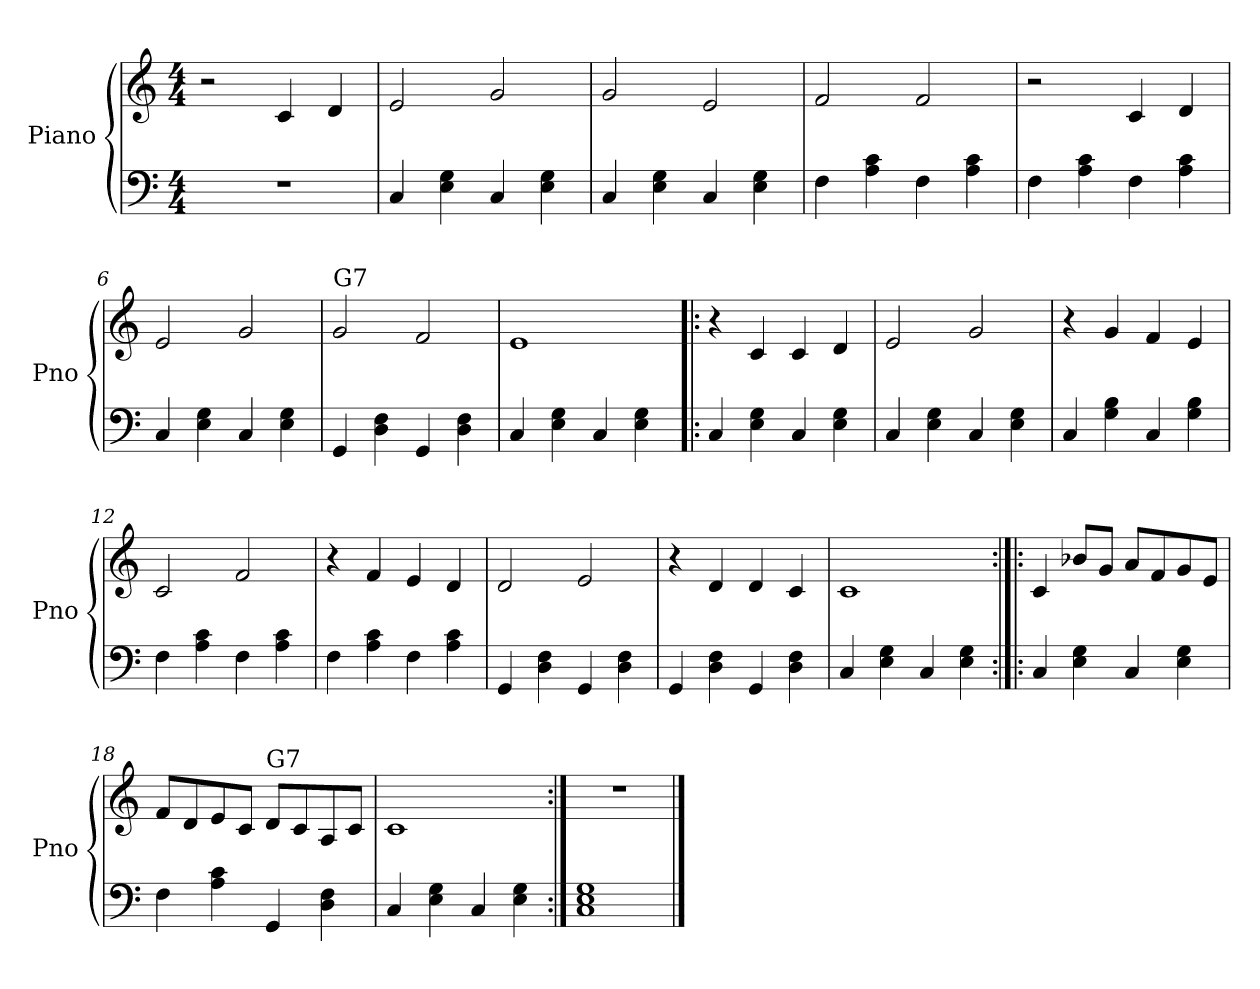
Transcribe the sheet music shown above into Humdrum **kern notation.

**kern	**kern
*part1	*part1
*staff2	*staff1
*I"Piano	*
*I'Pno	*
*clefF4	*clefG2
*M4/4	*M4/4
=1	=1
1r	2r
.	4c/
.	4d/
=2	=2
4C/	2e/
4E\ 4G\	.
4C/	2g/
4E\ 4G\	.
=3	=3
4C/	2g/
4E\ 4G\	.
4C/	2e/
4E\ 4G\	.
=4	=4
4F\	2f/
4A\ 4c\	.
4F\	2f/
4A\ 4c\	.
!!LO:LB:g=z
=5	=5
4F\	2r
4A\ 4c\	.
4F\	4c/
4A\ 4c\	4d/
=6	=6
4C/	2e/
4E\ 4G\	.
4C/	2g/
4E\ 4G\	.
=7	=7
!	!LO:TX:a:t=G7
4GG/	2g/
4D\ 4F\	.
4GG/	2f/
4D\ 4F\	.
=8	=8
4C/	1e
4E\ 4G\	.
4C/	.
4E\ 4G\	.
!!LO:LB:g=z
=9!|:	=9!|:
4C/	4r
4E\ 4G\	4c/
4C/	4c/
4E\ 4G\	4d/
=10	=10
4C/	2e/
4E\ 4G\	.
4C/	2g/
4E\ 4G\	.
=11	=11
4C/	4r
4G\ 4B\	4g/
4C/	4f/
4G\ 4B\	4e/
=12	=12
4F\	2c/
4A\ 4c\	.
4F\	2f/
4A\ 4c\	.
!!LO:LB:g=z
=13	=13
4F\	4r
4A\ 4c\	4f/
4F\	4e/
4A\ 4c\	4d/
=14	=14
4GG/	2d/
4D\ 4F\	.
4GG/	2e/
4D\ 4F\	.
=15	=15
4GG/	4r
4D\ 4F\	4d/
4GG/	4d/
4D\ 4F\	4c/
=16	=16
4C/	1c
4E\ 4G\	.
4C/	.
4E\ 4G\	.
!!LO:LB:g=z
=17:|!|:	=17:|!|:
4C/	4c/
4E\ 4G\	8b-X/L
.	8g/J
4C/	8a/L
.	8f/
4E\ 4G\	8g/
.	8e/J
=18	=18
4F\	8f/L
.	8d/
4A\ 4c\	8e/
.	8c/J
!	!LO:TX:a:t=G7
4GG/	8d/L
.	8c/
4D\ 4F\	8A/
.	8c/J
=19	=19
4C/	1c
4E\ 4G\	.
4C/	.
4E\ 4G\	.
=20:|!	=20:|!
1C 1E 1G	1r
==	==
*-	*-
